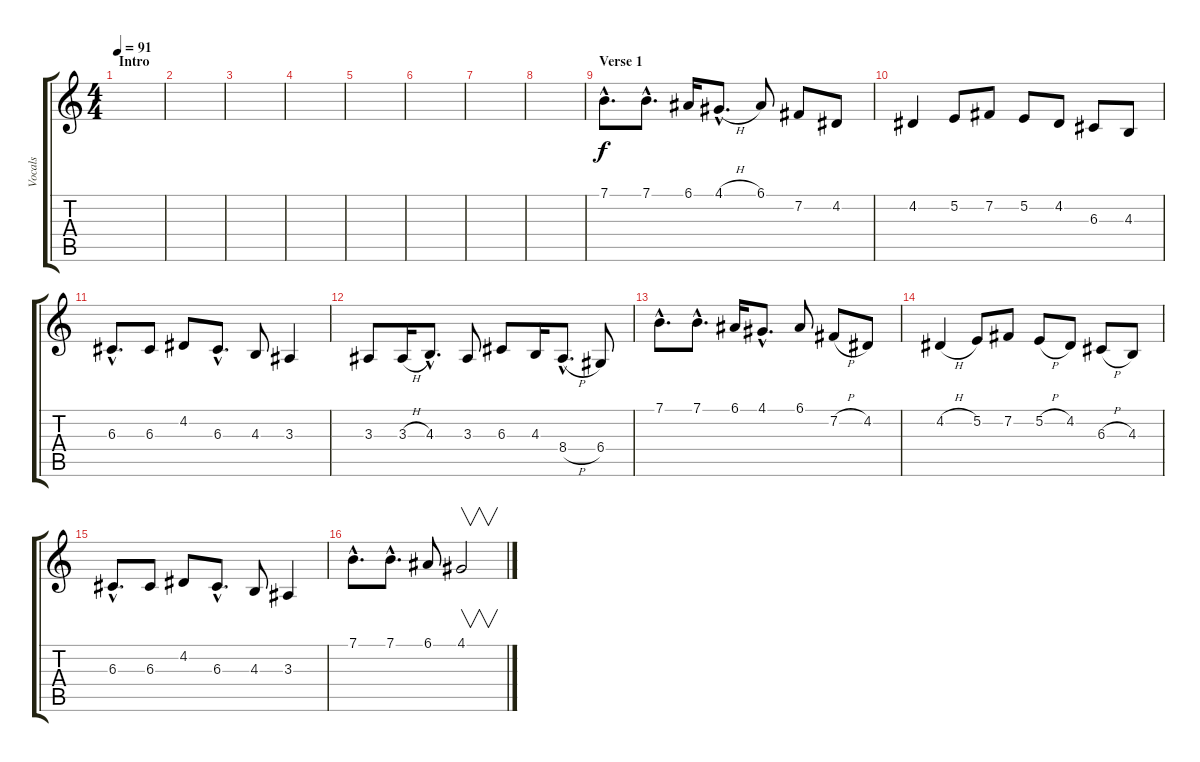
\track ("Vocals" "Vocals") {instrument pad7halo}
\staff {score tabs}
\tuning (E4 B3 G3 D3 A2 E2) {hide}
\ts (4 4)
\section ("" "Intro")
\tempo 91
\clef g2
\ks c
|
|
|
|
|
|
|
|
\section ("" "Verse 1")
7.1{hac}.8{d} 7.1{hac}.8{d} 6.1.16 4.1{h hac}.8{d} 6.1.8 7.2.8 4.2.8 |
4.2.4 5.2.8 7.2.8 5.2.8 4.2.8 6.3.8 4.3.8 |
6.3{hac}.8{d} 6.3.8 4.2.8 6.3{hac}.8{d} 4.3.8 3.3.4 |
3.3.8 3.3{h}.16 4.3{hac}.8{d} 3.3.8 6.3.8 4.3.16 8.4{h hac}.8{d} 6.4.8 |
7.1{hac}.8{d} 7.1{hac}.8{d} 6.1.16 4.1{hac}.8{d} 6.1.8 7.2{h}.8 4.2.8 |
4.2{h}.4 5.2.8 7.2.8 5.2{h}.8 4.2.8 6.3{h}.8 4.3.8 |
6.3{hac}.8{d} 6.3.8 4.2.8 6.3{hac}.8{d} 4.3.8 3.3.4 |
7.1{hac}.8{d} 7.1{hac}.8{d} 6.1.8 4.1.2{v}
